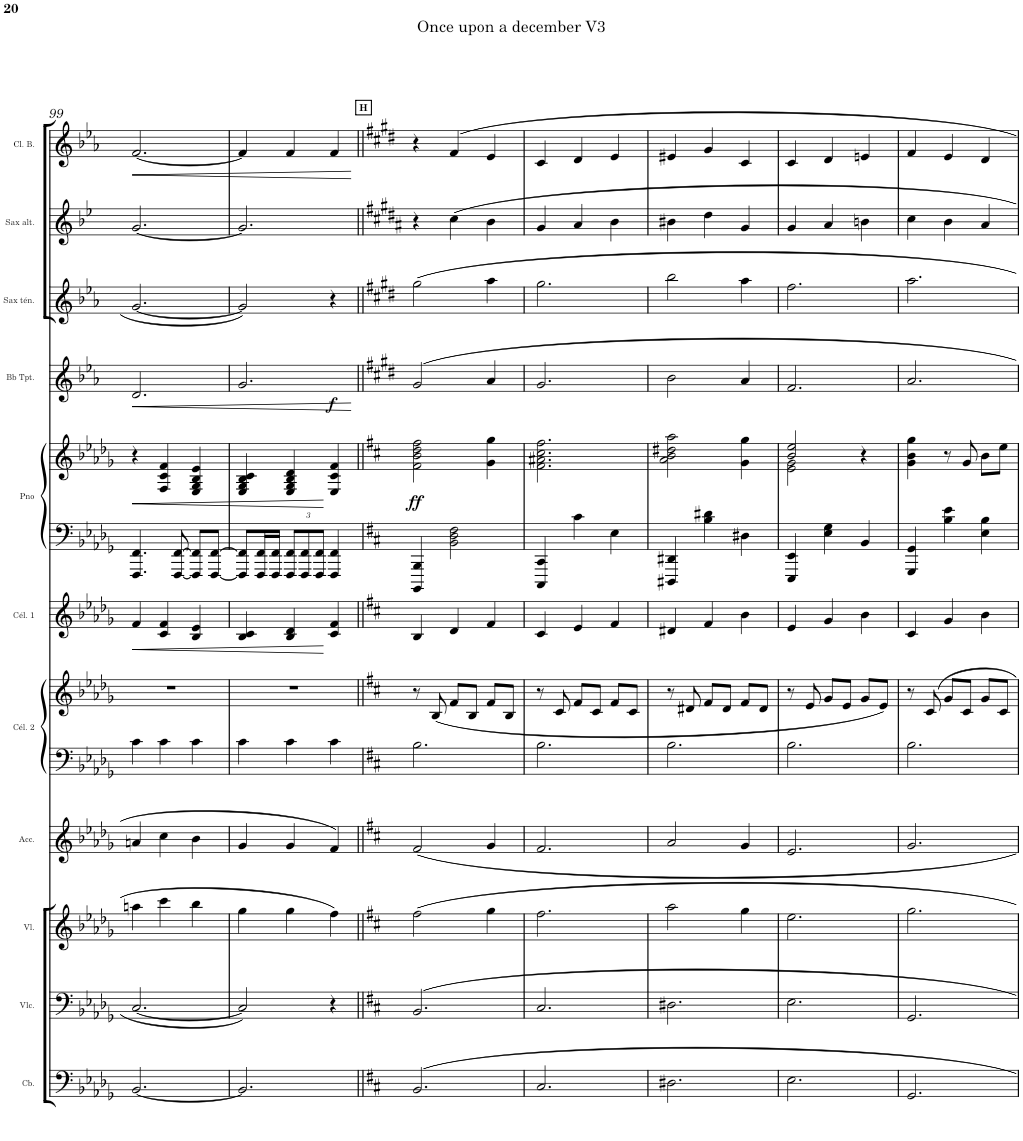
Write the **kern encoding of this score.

**kern	**kern	**kern	**kern	**kern	**kern	**kern	**kern	**kern	**dynam	**kern	**dynam	**kern	**kern	**kern	**dynam
*part11	*part10	*part9	*part8	*part7	*part7	*part6	*part5	*part5	*part5	*part4	*part4	*part3	*part2	*part1	*part1
*staff13	*staff12	*staff11	*staff10	*staff9	*staff8	*staff7	*staff6	*staff5	*staff5/6	*staff4	*staff4	*staff3	*staff2	*staff1	*staff1
*I"Contrebasse	*I"Violoncelle	*I"Violon	*I"Accordéon	*I"Célesta 2	*	*I"Célesta 1	*I"Piano	*	*	*I"Trumpet in Bb	*	*I"Saxo Ténor	*I"Saxo Alto	*I"Clarinette Basse en Sib	*
*I'Cb.	*I'Vlc.	*I'Vl.	*I'Acc.	*I'Cél. 2	*	*I'Cél. 1	*I'Pno	*	*	*	*	*I'Sax tén.	*I'Sax alt.	*I'Cl. B.	*
!!LO:PB:g=z
*clefF4	*clefF4	*clefG2	*clefG2	*clefF4	*clefG2	*clefG2	*clefF4	*clefG2	*	*clefG2	*	*clefG2	*clefG2	*clefG2	*
*Trd7c12	*	*	*	*Trd-7c-12	*Trd-7c-12	*Trd-7c-12	*	*	*	*Trd1c2	*	*Trd8c14	*Trd5c9	*Trd8c14	*
*k[b-e-a-d-g-]	*k[b-e-a-d-g-]	*k[b-e-a-d-g-]	*k[b-e-a-d-g-]	*k[b-e-a-d-g-]	*k[b-e-a-d-g-]	*k[b-e-a-d-g-]	*k[b-e-a-d-g-]	*k[b-e-a-d-g-]	*	*k[b-e-a-]	*	*k[b-e-a-]	*k[b-e-]	*k[b-e-a-]	*
*b-:	*b-:	*b-:	*b-:	*b-:	*b-:	*b-:	*b-:	*b-:	*	*c:	*	*c:	*g:	*c:	*
*M3/4	*M3/4	*M3/4	*M3/4	*M3/4	*M3/4	*M3/4	*M3/4	*M3/4	*	*M3/4	*	*M3/4	*M3/4	*M3/4	*
=99	=99	=99	=99	=99	=99	=99	=99	=99	=99	=99	=99	=99	=99	=99	=99
!	!	!	!	!	!	!	!	!	!	!	!	!	!	!	!LO:HP:b
[2.BB-/	[2.C/	4aan\	4an/	4c\	2.r	4f/	4.FFF/ 4.FF/	4r	.	2.d/	.	[2.g/	[2.g/	[2.f/	<
.	.	4ccc\	4cc\	4c\	.	4c/ 4f/	.	4F/ 4c/ 4f/	.	.	.	.	.	.	.
.	.	.	.	.	.	.	[8FFF/ [8FF/	.	.	.	.	.	.	.	.
.	.	4bb-\	4b-\	4c\	.	4B-/ 4e-/	8FFF/] 8FF/]L	4E-/ 4G-/ 4B-/ 4e-/	.	.	.	.	.	.	.
.	.	.	.	.	.	.	[8FFF/ [8FF/J	.	.	.	.	.	.	.	.
=100	=100	=100	=100	=100	=100	=100	=100	=100	=100	=100	=100	=100	=100	=100	=100
*	*	*	*	*	*	*	*	*	*	*^	*	*	*	*	*
2.BB-/]	2C/]	4gg-\	4g-/	4c\	2.r	4B-/ 4c/	8FFF/] 8FF/]L	4E-/ 4G-/ 4B-/ 4c/	.	2.g/	2ryy	.	2g/]	2.g/]	4f/]	.
.	.	.	.	.	.	.	16FFF/ 16FF/L	.	.	.	.	.	.	.	.	.
.	.	.	.	.	.	.	16FFF/ 16FF/JJ	.	.	.	.	.	.	.	.	.
*	*	*	*	*	*	*	*Xbrackettup	*	*	*	*	*	*	*	*	*
.	.	4gg-\	4g-/	4c\	.	4B-/ 4d-/	12FFF/ 12FF/L	4E-/ 4G-/ 4B-/ 4d-/	.	.	.	.	.	.	4f/	.
.	.	.	.	.	.	.	12FFF/ 12FF/	.	.	.	.	.	.	.	.	.
.	.	.	.	.	.	.	12FFF/ 12FF/J	.	.	.	.	.	.	.	.	.
!	!	!	!	!	!	!	!	!	!	!	!	!LO:DY:b	!	!	!	!
.	4r	4ff\	4f/	4c\	.	4c/ 4f/	4FFF/ 4FF/	4E-/ 4c/ 4f/	.	.	4ryy	f	4r	.	4f/	.
.	.	.	.	.	.	.	.	.	.	.	.	.	.	.	.	[
*	*	*	*	*	*	*	*	*	*	*v	*v	*	*	*	*	*
!!LO:REH:place=s1:a:B:cj:fs=7.3:t=H
=101||	=101||	=101||	=101||	=101||	=101||	=101||	=101||	=101||	=101||	=101||	=101||	=101||	=101||	=101||	=101||
*k[f#c#]	*k[f#c#]	*k[f#c#]	*k[f#c#]	*k[f#c#]	*k[f#c#]	*k[f#c#]	*k[f#c#]	*k[f#c#]	*	*k[f#c#g#d#]	*	*k[f#c#g#d#]	*k[f#c#g#d#a#]	*k[f#c#g#d#]	*
*b:	*b:	*b:	*b:	*b:	*b:	*b:	*b:	*b:	*	*c#:	*	*c#:	*g#:	*c#:	*
*	*	*	*	*	*	*	*	*	*	*^	*	*	*	*	*
!	!	!	!	!	!	!	!	!	!LO:DY:b	!	!	!	!	!	!	!
*	*	*	*	*	*	*	*	*	*	*v	*v	*	*	*	*	*
2.BB/	2.BB/	2ff#\	2f#/	2.B\	8r	4B/	4BBBB/ 4BBB/	2f#\ 2b\ 2dd\ 2ff#\	ff	2g#/	.	2gg#\	4r	4r	.
.	.	.	.	.	(8B/	.	.	.	.	.	.	.	.	.	.
.	.	.	.	.	8f#/L	4d/	2BB\ 2D\ 2F#\	.	.	.	.	.	4cc#\	4f#/	.
.	.	.	.	.	8B/J	.	.	.	.	.	.	.	.	.	.
.	.	4gg\	4g/	.	8f#/L	4f#/	.	4g\ 4gg\	.	4a/	.	4aa\	4b\	4e/	.
.	.	.	.	.	8B/J	.	.	.	.	.	.	.	.	.	.
=102	=102	=102	=102	=102	=102	=102	=102	=102	=102	=102	=102	=102	=102	=102	=102
2.C#/	2.C#/	2.ff#\	2.f#/	2.B\	8r	4c#/	4CCC#/ 4CC#/	2.f#\ 2.a#X\ 2.cc#\ 2.ff#\	.	2.g#/	.	2.gg#\	4g#/	4c#/	.
.	.	.	.	.	8c#/	.	.	.	.	.	.	.	.	.	.
.	.	.	.	.	8f#/L	4e/	4c#\	.	.	.	.	.	4a#/	4d#/	.
.	.	.	.	.	8c#/J	.	.	.	.	.	.	.	.	.	.
.	.	.	.	.	8f#/L	4f#/	4E\	.	.	.	.	.	4b\	4e/	.
.	.	.	.	.	8c#/J	.	.	.	.	.	.	.	.	.	.
=103	=103	=103	=103	=103	=103	=103	=103	=103	=103	=103	=103	=103	=103	=103	=103
2.D#X\	2.D#X\	2aa\	2a/	2.B\	8r	4d#X/	4DDD#X/ 4DD#X/	2a\ 2b\ 2dd#X\ 2aa\	.	2b\	.	2bb\	4b#X\	4e#X/	.
.	.	.	.	.	8d#X/	.	.	.	.	.	.	.	.	.	.
.	.	.	.	.	8f#/L	4f#/	4B\ 4d#X\	.	.	.	.	.	4dd#\	4g#/	.
.	.	.	.	.	8d#/J	.	.	.	.	.	.	.	.	.	.
.	.	4gg\	4g/	.	8f#/L	4b\	4D#X\	4g\ 4gg\	.	4a/	.	4aa\	4g#/	4c#/	.
.	.	.	.	.	8d#/J	.	.	.	.	.	.	.	.	.	.
=104	=104	=104	=104	=104	=104	=104	=104	=104	=104	=104	=104	=104	=104	=104	=104
*	*	*	*	*	*	*	*	*^	*	*	*	*	*	*	*
2.E\	2.E\	2.ee\	2.e/	2.B\	8r	4e/	4EEE/ 4EE/	2e\ 2g\	2b/ 2ee/	.	2.f#/	.	2.ff#\	4g#/	4c#/	.
.	.	.	.	.	8e/	.	.	.	.	.	.	.	.	.	.	.
.	.	.	.	.	8g/L	4g/	4E\ 4G\	.	.	.	.	.	.	4a#/	4d#/	.
.	.	.	.	.	8e/J	.	.	.	.	.	.	.	.	.	.	.
.	.	.	.	.	8g/L	4b\	4BB/	4r	4ryy	.	.	.	.	4bn\	4en/	.
.	.	.	.	.	8e/J)	.	.	.	.	.	.	.	.	.	.	.
*	*	*	*	*	*	*	*	*v	*v	*	*	*	*	*	*	*
=105	=105	=105	=105	=105	=105	=105	=105	=105	=105	=105	=105	=105	=105	=105	=105
2.GG/	2.GG/	2.gg\	2.g/	2.B\	8r	4c#/	4GGG/ 4GG/	4g\ 4b\ 4gg\	.	2.a/	.	2.aa\	4cc#\	4f#/	.
.	.	.	.	.	8c#/	.	.	.	.	.	.	.	.	.	.
.	.	.	.	.	8g/L	4g/	4B\ 4e\	8r	.	.	.	.	4b\	4e/	.
.	.	.	.	.	8c#/J	.	.	8g/	.	.	.	.	.	.	.
.	.	.	.	.	8g/L	4b\	4E\ 4B\	8b\L	.	.	.	.	4a#/	4d#/	.
.	.	.	.	.	8c#/J	.	.	8ee\J	.	.	.	.	.	.	.
=	=	=	=	=	=	=	=	=	=	=	=	=	=	=	=
*-	*-	*-	*-	*-	*-	*-	*-	*-	*-	*-	*-	*-	*-	*-	*-
